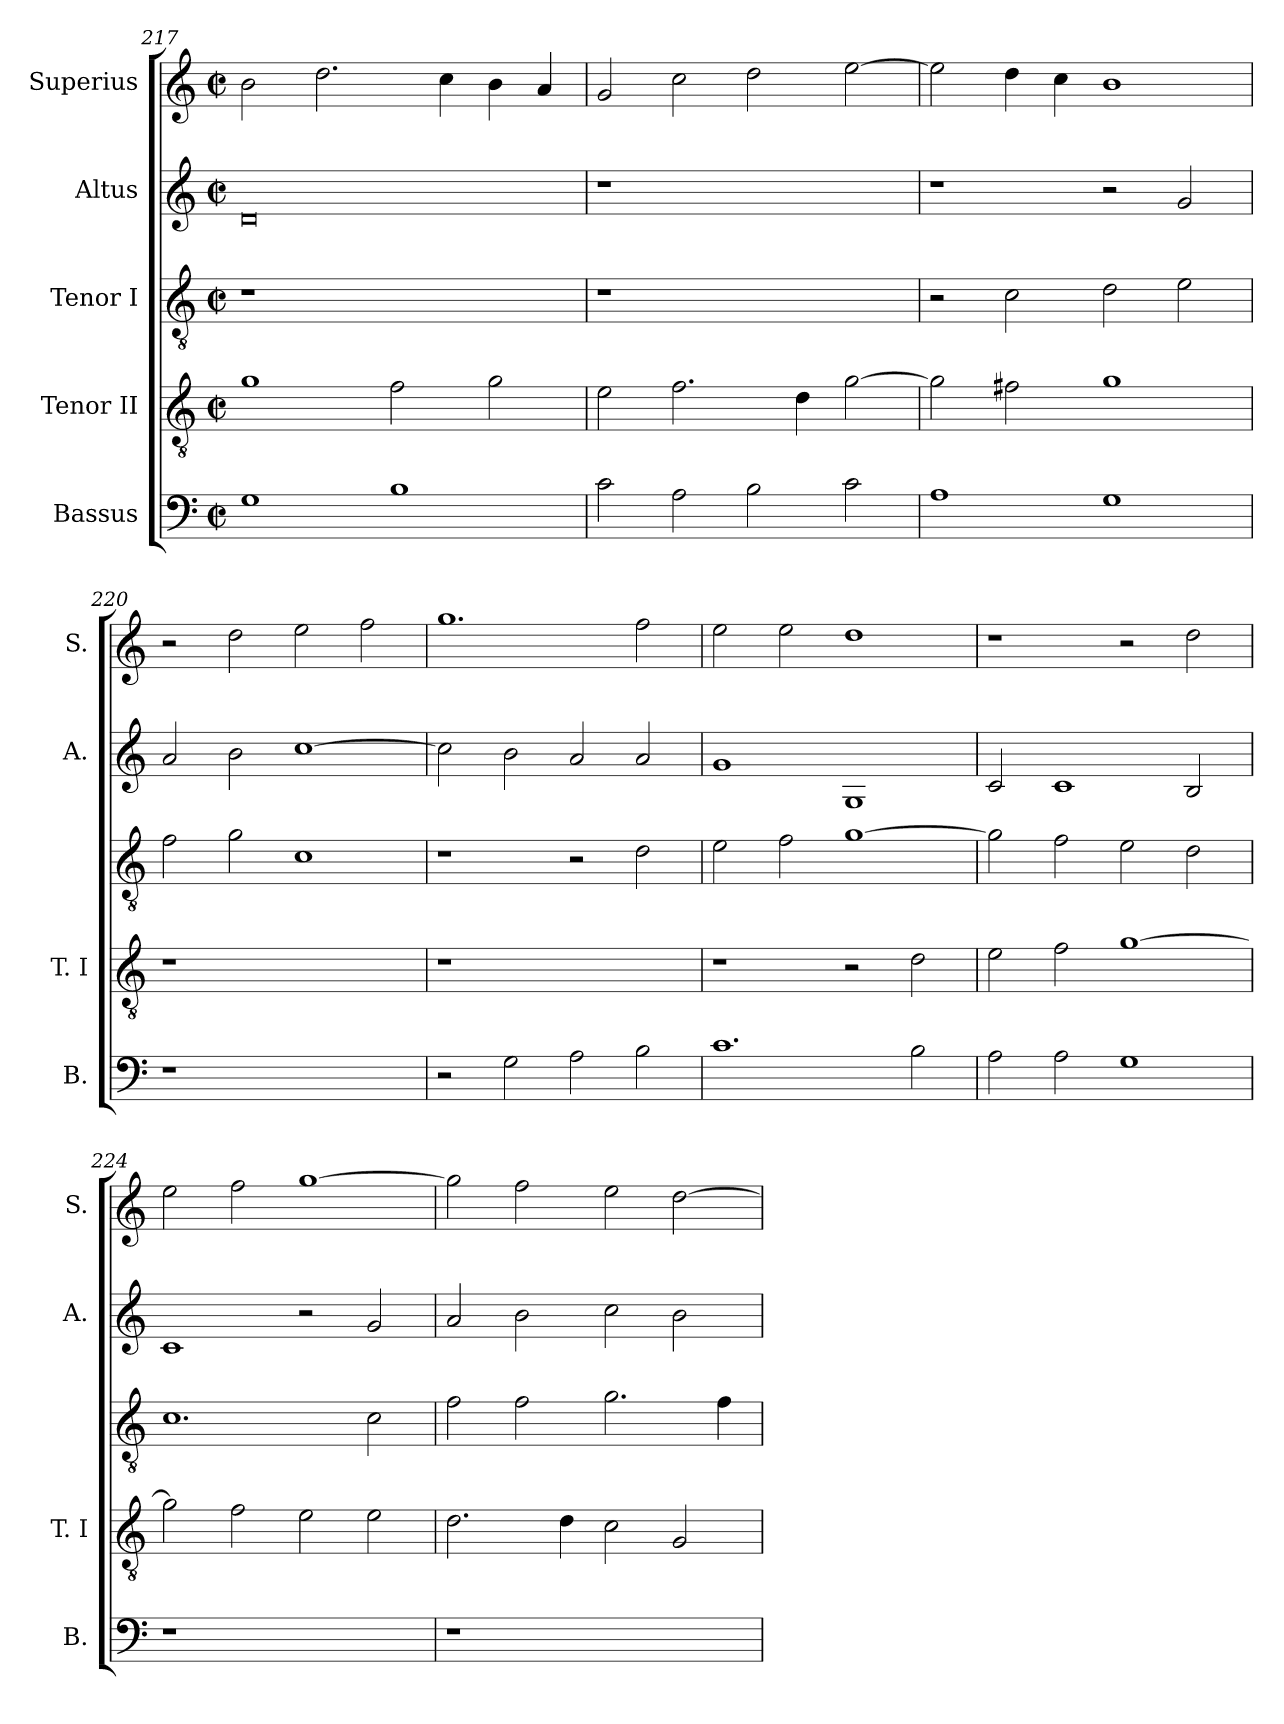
**kern	**kern	**kern	**kern	**kern
*part5	*part4	*part3	*part2	*part1
*staff5	*staff4	*staff3	*staff2	*staff1
*I"Bassus	*I"Tenor II	*I"Tenor I	*I"Altus	*I"Superius
*I'B.	*I'T. I	*	*I'A.	*I'S.
*clefF4	*clefGv2	*clefGv2	*clefG2	*clefG2
*	*ITrd7c12	*ITrd7c12	*	*
*k[]	*k[]	*k[]	*k[]	*k[]
*C:	*C:	*C:	*C:	*C:
*M2/2	*M2/2	*M2/2	*M2/2	*M2/2
*met(c|)	*met(c|)	*met(c|)	*met(c|)	*met(c|)
=217	=217	=217	=217	=217
!	!	!LO:N:vis=1	!	!
1Gi	1Gi	1r	0di	2bi\
.	.	.	.	2.ddi\
1Bi	2Fi\	1ryy	.	.
.	.	.	.	4cci\
.	2Gi\	.	.	4bi\
.	.	.	.	4ai/
!!LO:PB:g=z
=218	=218	=218	=218	=218
!	!	!LO:N:vis=1	!LO:N:vis=1	!
2ci\	2Ei\	1r	1r	2gi/
2Ai\	2.Fi\	.	.	2cci\
2Bi\	.	1ryy	1ryy	2ddi\
.	4Di\	.	.	.
2ci\	[>2Gi\	.	.	[>2eei\
=219	=219	=219	=219	=219
1Ai	2Gi\]	2r	1r	2eei\]
.	2F#Xi\	2Ci\	.	4ddi\
.	.	.	.	4cci\
1Gi	1Gi	2Di\	2r	1bi
.	.	2Ei\	2gi/	.
=220	=220	=220	=220	=220
!LO:N:vis=1	!LO:N:vis=1	!	!	!
1r	1r	2Fi\	2ai/	2r
.	.	2Gi\	2bi\	2ddi\
1ryy	1ryy	1Ci	[>1cci	2eei\
.	.	.	.	2ffi\
=221	=221	=221	=221	=221
!	!LO:N:vis=1	!	!	!
2r	1r	1r	2cci\]	1.ggi
2Gi\	.	.	2bi\	.
2Ai\	1ryy	2r	2ai/	.
2Bi\	.	2Di\	2ai/	2ffi\
=222	=222	=222	=222	=222
1.ci	1r	2Ei\	1gi	2eei\
.	.	2Fi\	.	2eei\
.	2r	[>1Gi	1Gi	1ddi
2Bi\	2Di\	.	.	.
!!LO:LB:g=z
=223	=223	=223	=223	=223
2Ai\	2Ei\	2Gi\]	2ci/	1r
2Ai\	2Fi\	2Fi\	1ci	.
1Gi	[>1Gi	2Ei\	.	2r
.	.	2Di\	2Bi/	2ddi\
=224	=224	=224	=224	=224
!LO:N:vis=1	!	!	!	!
1r	2Gi\]	1.Ci	1ci	2eei\
.	2Fi\	.	.	2ffi\
1ryy	2Ei\	.	2r	[>1ggi
.	2Ei\	2Ci\	2gi/	.
=225	=225	=225	=225	=225
!LO:N:vis=1	!	!	!	!
1r	2.Di\	2Fi\	2ai/	2ggi\]
.	.	2Fi\	2bi\	2ffi\
.	4Di\	.	.	.
1ryy	2Ci\	2.Gi\	2cci\	2eei\
.	2GGi/	.	2bi\	[>2ddi\
.	.	4Fi\	.	.
=	=	=	=	=
*-	*-	*-	*-	*-
